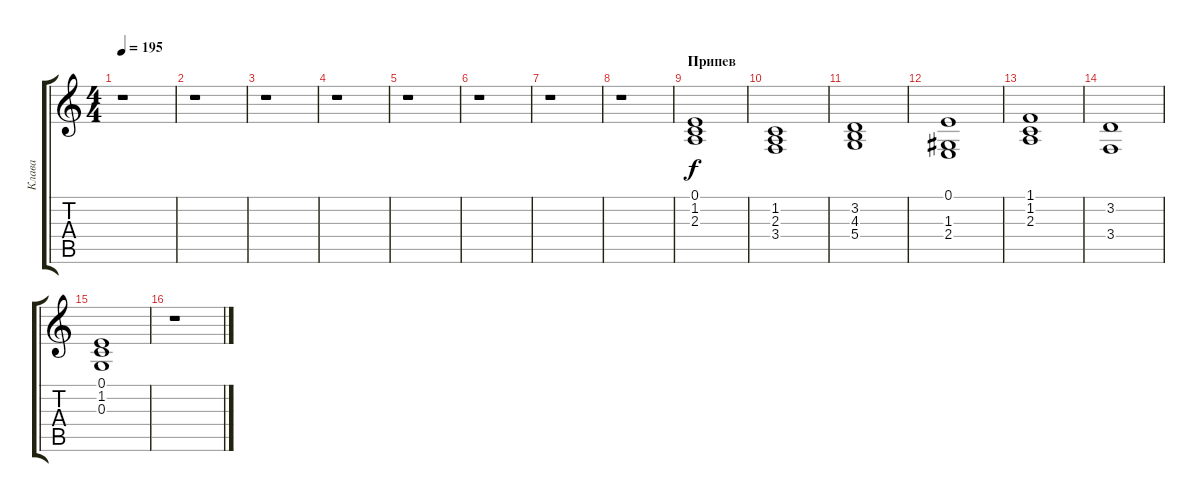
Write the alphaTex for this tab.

\track ("Клава " "Клава ") {instrument choiraahs}
\staff {score tabs}
\tuning (E4 B3 G3 D3 A2 E2) {hide}
\ts (4 4)
\tempo 195
\clef g2
\ks c
r.1{dy f} |
r.1 |
r.1 |
r.1 |
r.1 |
r.1 |
r.1 |
r.1 |
\section ("" "Припев")
(0.1 1.2 2.3).1 |
(1.2 2.3 3.4).1 |
(3.2 4.3 5.4).1 |
(0.1 1.3 2.4).1 |
(1.1 1.2 2.3).1 |
(3.2 3.4).1 |
(0.1 1.2 0.3).1 |
r.1
